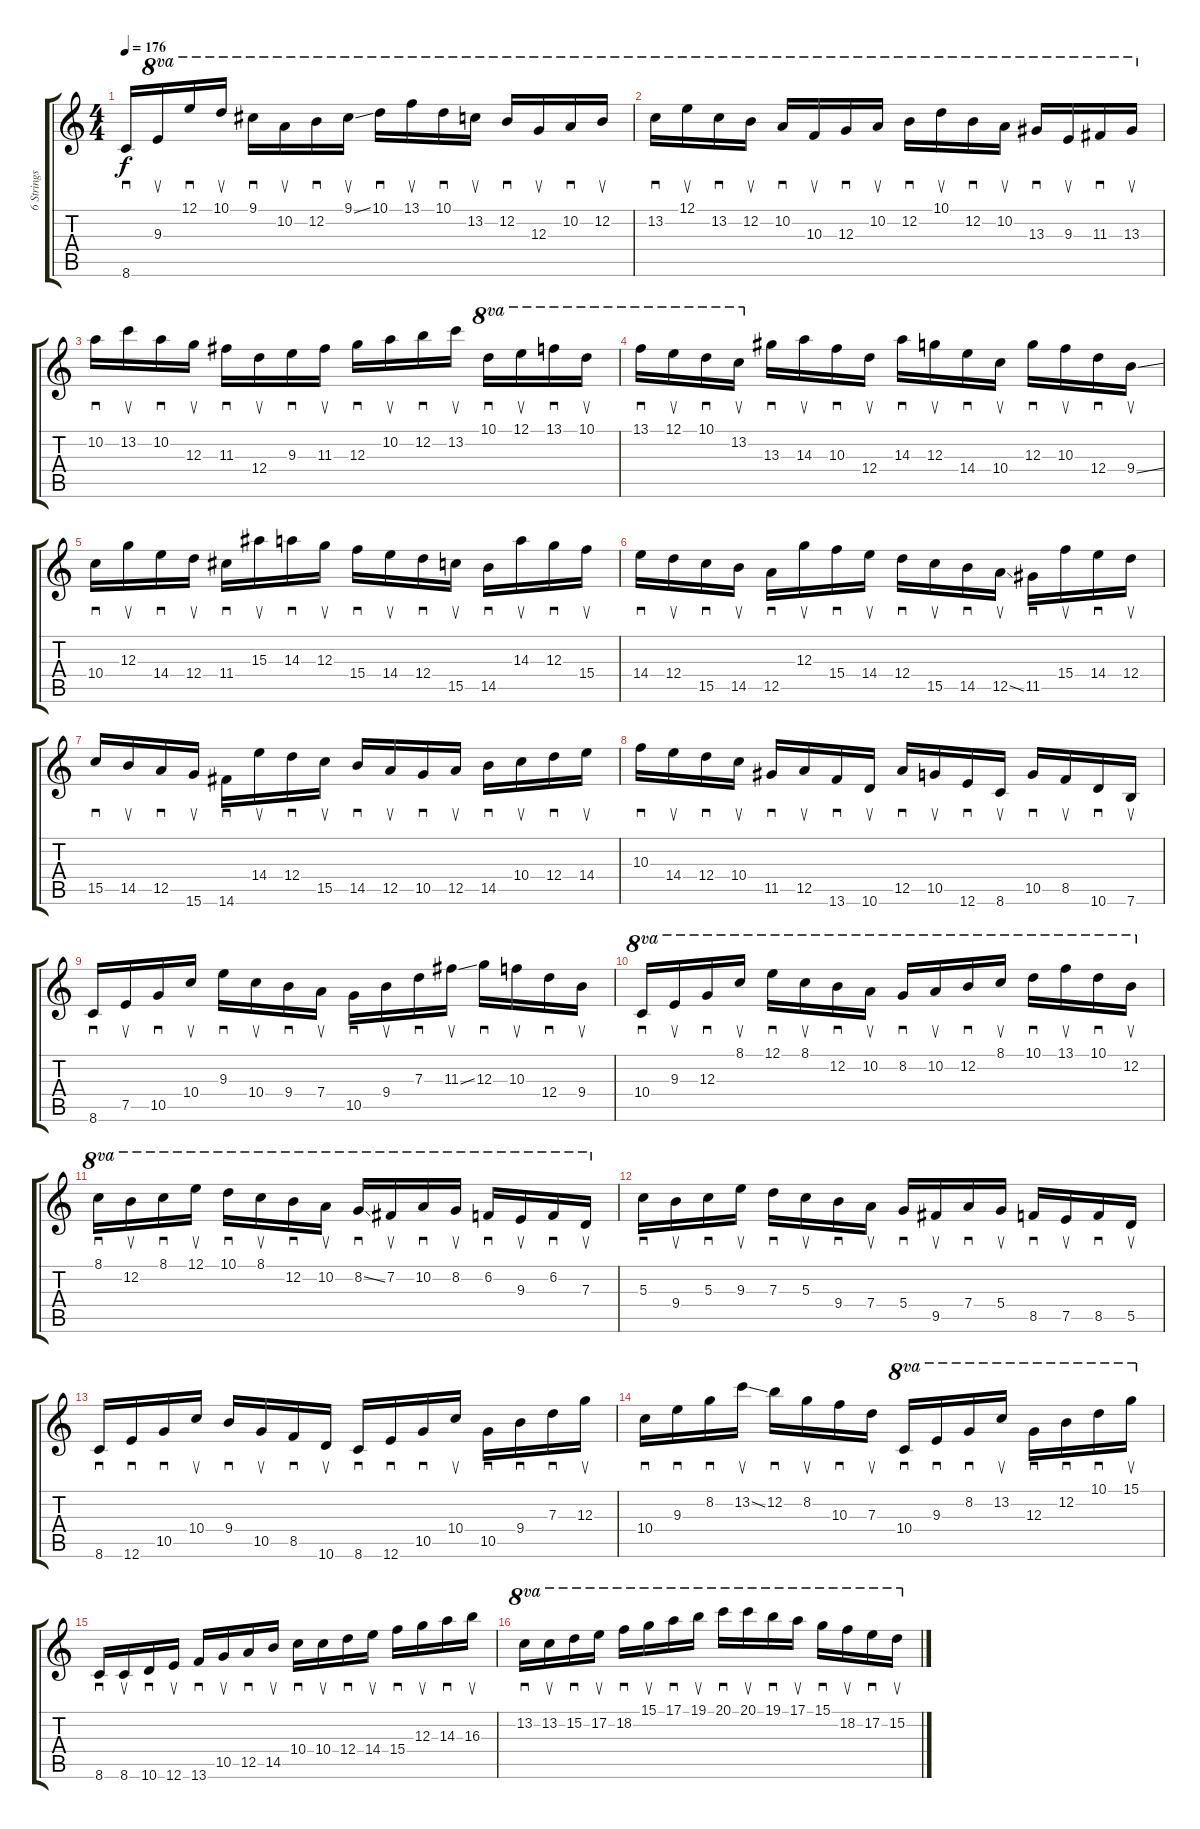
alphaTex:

\track ("6 Strings version" "6 Strings ") {mute instrument overdrivenguitar}
\staff {score tabs}
\tuning (E4 B3 G3 D3 A2 E2) {hide}
\ts (4 4)
\tempo 176
\clef g2
\ks c
8.6.16{sd dy f} 9.3.16{su ot 8va} 12.1.16{sd ot 8va} 10.1.16{su ot 8va} 9.1.16{sd ot 8va} 10.2.16{su ot 8va} 12.2.16{sd ot 8va} 9.1{ss}.16{su ot 8va} 10.1.16{sd ot 8va} 13.1.16{su ot 8va} 10.1.16{sd ot 8va} 13.2.16{su ot 8va} 12.2.16{sd ot 8va} 12.3.16{su ot 8va} 10.2.16{sd ot 8va} 12.2.16{su ot 8va} |
13.2.16{sd ot 8va} 12.1.16{su ot 8va} 13.2.16{sd ot 8va} 12.2.16{su ot 8va} 10.2.16{sd ot 8va} 10.3.16{su ot 8va} 12.3.16{sd ot 8va} 10.2.16{su ot 8va} 12.2.16{sd ot 8va} 10.1.16{su ot 8va} 12.2.16{sd ot 8va} 10.2.16{su ot 8va} 13.3.16{sd ot 8va} 9.3.16{su ot 8va} 11.3.16{sd ot 8va} 13.3.16{su ot 8va} |
10.2.16{sd} 13.2.16{su} 10.2.16{sd} 12.3.16{su} 11.3.16{sd} 12.4.16{su} 9.3.16{sd} 11.3.16{su} 12.3.16{sd} 10.2.16{su} 12.2.16{sd} 13.2.16{su} 10.1.16{sd ot 8va} 12.1.16{su ot 8va} 13.1.16{sd ot 8va} 10.1.16{su ot 8va} |
13.1.16{sd ot 8va} 12.1.16{su ot 8va} 10.1.16{sd ot 8va} 13.2.16{su ot 8va} 13.3.16{sd} 14.3.16{su} 10.3.16{sd} 12.4.16{su} 14.3.16{sd} 12.3.16{su} 14.4.16{sd} 10.4.16{su} 12.3.16{sd} 10.3.16{su} 12.4.16{sd} 9.4{ss}.16{su} |
10.4.16{sd} 12.3.16{su} 14.4.16{sd} 12.4.16{su} 11.4.16{sd} 15.3.16{su} 14.3.16{sd} 12.3.16{su} 15.4.16{sd} 14.4.16{su} 12.4.16{sd} 15.5.16{su} 14.5.16{sd} 14.3.16{su} 12.3.16{sd} 15.4.16{su} |
14.4.16{sd} 12.4.16{su} 15.5.16{sd} 14.5.16{su} 12.5.16{sd} 12.3.16{su} 15.4.16{sd} 14.4.16{su} 12.4.16{sd} 15.5.16{su} 14.5.16{sd} 12.5{ss}.16{su} 11.5.16{sd} 15.4.16{su} 14.4.16{sd} 12.4.16{su} |
15.5.16{sd} 14.5.16{su} 12.5.16{sd} 15.6.16{su} 14.6.16{sd} 14.4.16{su} 12.4.16{sd} 15.5.16{su} 14.5.16{sd} 12.5.16{su} 10.5.16{sd} 12.5.16{su} 14.5.16{sd} 10.4.16{su} 12.4.16{sd} 14.4.16{su} |
10.3.16{sd} 14.4.16{su} 12.4.16{sd} 10.4.16{su} 11.5.16{sd} 12.5.16{su} 13.6.16{sd} 10.6.16{su} 12.5.16{sd} 10.5.16{su} 12.6.16{sd} 8.6.16{su} 10.5.16{sd} 8.5.16{su} 10.6.16{sd} 7.6.16{su} |
8.6.16{sd} 7.5.16{su} 10.5.16{sd} 10.4.16{su} 9.3.16{sd} 10.4.16{su} 9.4.16{sd} 7.4.16{su} 10.5.16{sd} 9.4.16{su} 7.3.16{sd} 11.3{ss}.16{su} 12.3.16{sd} 10.3.16{su} 12.4.16{sd} 9.4.16{su} |
10.4.16{sd ot 8va} 9.3.16{su ot 8va} 12.3.16{sd ot 8va} 8.1.16{su ot 8va} 12.1.16{sd ot 8va} 8.1.16{su ot 8va} 12.2.16{sd ot 8va} 10.2.16{su ot 8va} 8.2.16{sd ot 8va} 10.2.16{su ot 8va} 12.2.16{sd ot 8va} 8.1.16{su ot 8va} 10.1.16{sd ot 8va} 13.1.16{su ot 8va} 10.1.16{sd ot 8va} 12.2.16{su ot 8va} |
8.1.16{sd ot 8va} 12.2.16{su ot 8va} 8.1.16{sd ot 8va} 12.1.16{su ot 8va} 10.1.16{sd ot 8va} 8.1.16{su ot 8va} 12.2.16{sd ot 8va} 10.2.16{su ot 8va} 8.2{ss}.16{sd ot 8va} 7.2.16{su ot 8va} 10.2.16{sd ot 8va} 8.2.16{su ot 8va} 6.2.16{sd ot 8va} 9.3.16{su ot 8va} 6.2.16{sd ot 8va} 7.3.16{su ot 8va} |
5.3.16{sd} 9.4.16{su} 5.3.16{sd} 9.3.16{su} 7.3.16{sd} 5.3.16{su} 9.4.16{sd} 7.4.16{su} 5.4.16{sd} 9.5.16{su} 7.4.16{sd} 5.4.16{su} 8.5.16{sd} 7.5.16{su} 8.5.16{sd} 5.5.16{su} |
8.6.16{sd} 12.6.16{sd} 10.5.16{sd} 10.4.16{su} 9.4.16{sd} 10.5.16{su} 8.5.16{sd} 10.6.16{su} 8.6.16{sd} 12.6.16{sd} 10.5.16{sd} 10.4.16{su} 10.5.16{sd} 9.4.16{sd} 7.3.16{sd} 12.3.16{su} |
10.4.16{sd} 9.3.16{sd} 8.2.16{sd} 13.2{ss}.16{su} 12.2.16{sd} 8.2.16{su} 10.3.16{sd} 7.3.16{su} 10.4.16{sd ot 8va} 9.3.16{sd ot 8va} 8.2.16{sd ot 8va} 13.2.16{su ot 8va} 12.3.16{sd ot 8va} 12.2.16{sd ot 8va} 10.1.16{sd ot 8va} 15.1.16{su ot 8va} |
8.6.16{sd} 8.6.16{su} 10.6.16{sd} 12.6.16{su} 13.6.16{sd} 10.5.16{su} 12.5.16{sd} 14.5.16{su} 10.4.16{sd} 10.4.16{su} 12.4.16{sd} 14.4.16{su} 15.4.16{sd} 12.3.16{su} 14.3.16{sd} 16.3.16{su} |
13.2.16{sd ot 8va} 13.2.16{su ot 8va} 15.2.16{sd ot 8va} 17.2.16{su ot 8va} 18.2.16{sd ot 8va} 15.1.16{su ot 8va} 17.1.16{sd ot 8va} 19.1.16{su ot 8va} 20.1.16{sd ot 8va} 20.1.16{su ot 8va} 19.1.16{sd ot 8va} 17.1.16{su ot 8va} 15.1.16{sd ot 8va} 18.2.16{su ot 8va} 17.2.16{sd ot 8va} 15.2.16{su ot 8va}
